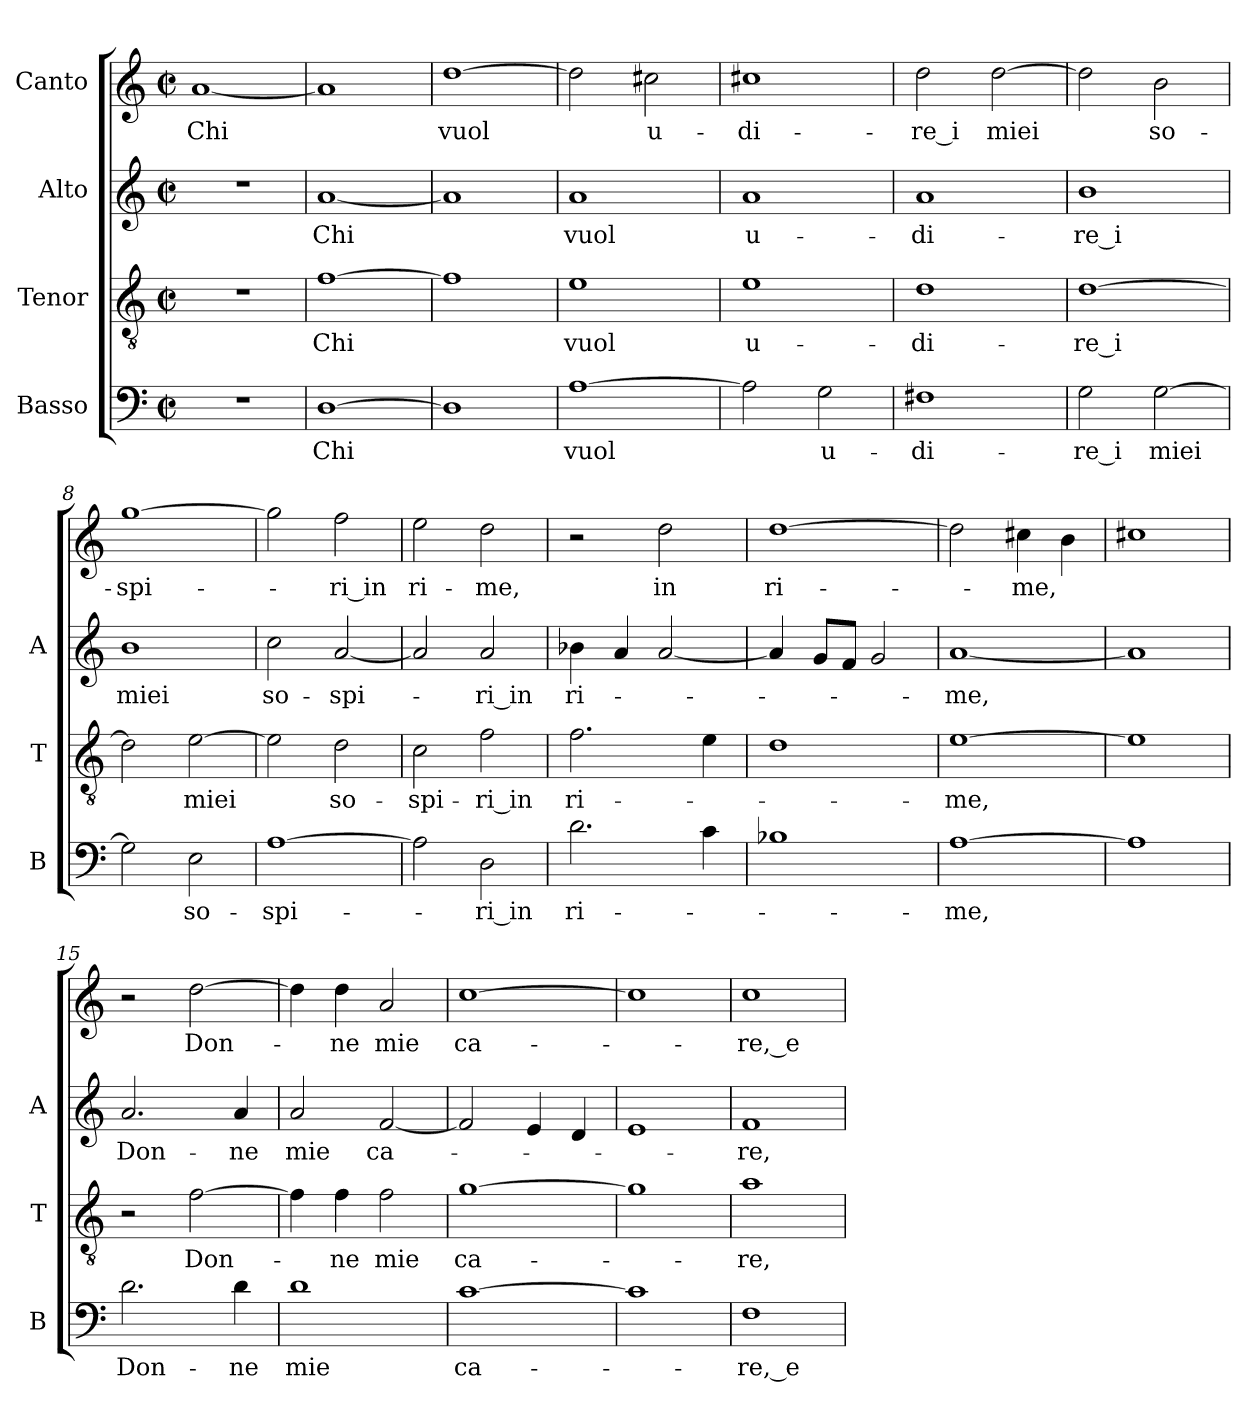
**kern	**text	**kern	**text	**kern	**text	**kern	**text
*part4	*part4	*part3	*part3	*part2	*part2	*part1	*part1
*staff4	*staff4	*staff3	*staff3	*staff2	*staff2	*staff1	*staff1
*I"Basso	*	*I"Tenor	*	*I"Alto	*	*I"Canto	*
*I'B	*	*I'T	*	*I'A	*	*	*
*clefF4	*	*clefGv2	*	*clefG2	*	*clefG2	*
*k[]	*	*k[]	*	*k[]	*	*k[]	*
*C:	*	*C:	*	*C:	*	*C:	*
*M2/2	*	*M2/2	*	*M2/2	*	*M2/2	*
*met(c|)	*	*met(c|)	*	*met(c|)	*	*met(c|)	*
=1	=1	=1	=1	=1	=1	=1	=1
1r	.	1r	.	1r	.	[1a	-Chi
=2	=2	=2	=2	=2	=2	=2	=2
[1D	-Chi	[1f	-Chi	[1a	-Chi	1a]	.
=3	=3	=3	=3	=3	=3	=3	=3
1D]	.	1f]	.	1a]	.	[1dd	-vuol
=4	=4	=4	=4	=4	=4	=4	=4
[1A	-vuol	1e	-vuol	1a	-vuol	2dd]	.
.	.	.	.	.	.	2cc#X	u-
=5	=5	=5	=5	=5	=5	=5	=5
2A]	.	1e	u-	1a	u-	1cc#X	di-
2G	u-	.	.	.	.	.	.
=6	=6	=6	=6	=6	=6	=6	=6
1F#X	di-	1d	di-	1a	di-	2dd	-re_i
.	.	.	.	.	.	[2dd	-miei
=7	=7	=7	=7	=7	=7	=7	=7
2G	-re_i	[1d	-re_i	1b	-re_i	2dd]	.
[2G	-miei	.	.	.	.	2b	so-
=8	=8	=8	=8	=8	=8	=8	=8
2G]	.	2d]	.	1b	-miei	[1gg	spi-
2E	so-	[2e	-miei	.	.	.	.
=9	=9	=9	=9	=9	=9	=9	=9
[1A	spi-	2e]	.	2cc	so-	2gg]	.
.	.	2d	so-	[2a	spi-	2ff	-ri_in
=10	=10	=10	=10	=10	=10	=10	=10
2A]	.	2c	spi-	2a]	.	2ee	ri-
2D	-ri_in	2f	-ri_in	2a	-ri_in	2dd	-me,
=11	=11	=11	=11	=11	=11	=11	=11
2.d	ri-	2.f	ri-	4b-X	ri-	2r	.
.	.	.	.	4a	.	.	.
.	.	.	.	[2a	.	2dd	-in
4c	.	4e	.	.	.	.	.
=12	=12	=12	=12	=12	=12	=12	=12
1B-X	.	1d	.	4a]	.	[1dd	ri-
.	.	.	.	8gL	.	.	.
.	.	.	.	8fJ	.	.	.
.	.	.	.	2g	.	.	.
=13	=13	=13	=13	=13	=13	=13	=13
[1A	-me,	[1e	-me,	[1a	-me,	2dd]	.
.	.	.	.	.	.	4cc#X	-me,
.	.	.	.	.	.	4b	.
=14	=14	=14	=14	=14	=14	=14	=14
1A]	.	1e]	.	1a]	.	1cc#X	.
=15	=15	=15	=15	=15	=15	=15	=15
2.d	Don-	2r	.	2.a	Don-	2r	.
.	.	[2f	Don-	.	.	[2dd	Don-
4d	-ne	.	.	4a	-ne	.	.
=16	=16	=16	=16	=16	=16	=16	=16
1d	-mie	4f]	.	2a	-mie	4dd]	.
.	.	4f	-ne	.	.	4dd	-ne
.	.	2f	-mie	[2f	ca-	2a	-mie
=17	=17	=17	=17	=17	=17	=17	=17
[1c	ca-	[1g	ca-	2f]	.	[1cc	ca-
.	.	.	.	4e	.	.	.
.	.	.	.	4d	.	.	.
=18	=18	=18	=18	=18	=18	=18	=18
1c]	.	1g]	.	1e	.	1cc]	.
=19	=19	=19	=19	=19	=19	=19	=19
1F	-re,_e	1a	-re,	1f	-re,	1cc	-re,_e
=	=	=	=	=	=	=	=
*-	*-	*-	*-	*-	*-	*-	*-
